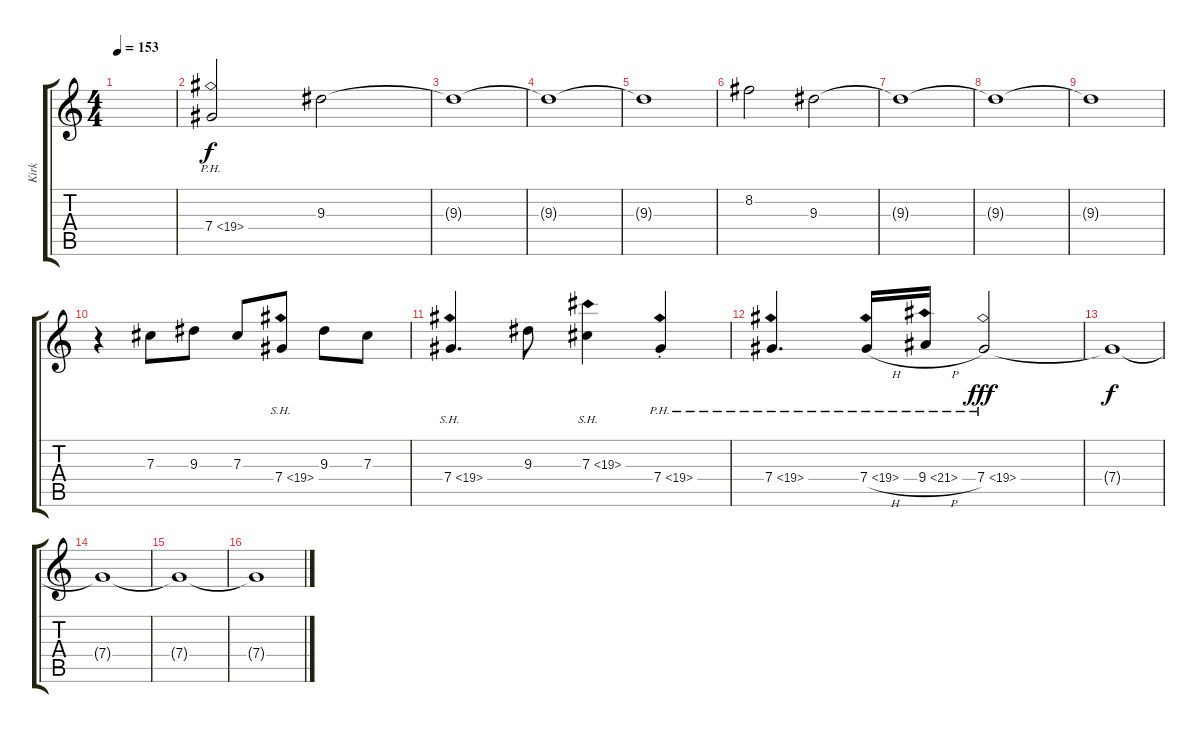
\track ("Kirk" "Kirk") {instrument overdrivenguitar}
\staff {score tabs}
\tuning (Eb4 Bb3 Gb3 Db3 Ab2 Eb2) {hide}
\ts (4 4)
\tempo 153
\clef g2
\ks c
|
7.4{ph 12}.2 9.3.2 |
9.3{t}.1 |
9.3{t}.1 |
9.3{t}.1 |
8.2.2 9.3.2 |
9.3{t}.1 |
9.3{t}.1 |
9.3{t}.1 |
r.4 7.3.8 9.3.8 7.3.8 7.4{sh 12}.8 9.3.8 7.3.8 |
7.4{sh 12}.4{d} 9.3.8 7.3{sh 12}.4 7.4{ph 12 st}.4 |
7.4{ph 12}.4{d} 7.4{ph 12 h}.16 9.4{ph 12 h}.16 7.4{ph 12}.2{dy fff} |
7.4{t}.1{dy f} |
7.4{t}.1 |
7.4{t}.1 |
7.4{t}.1
